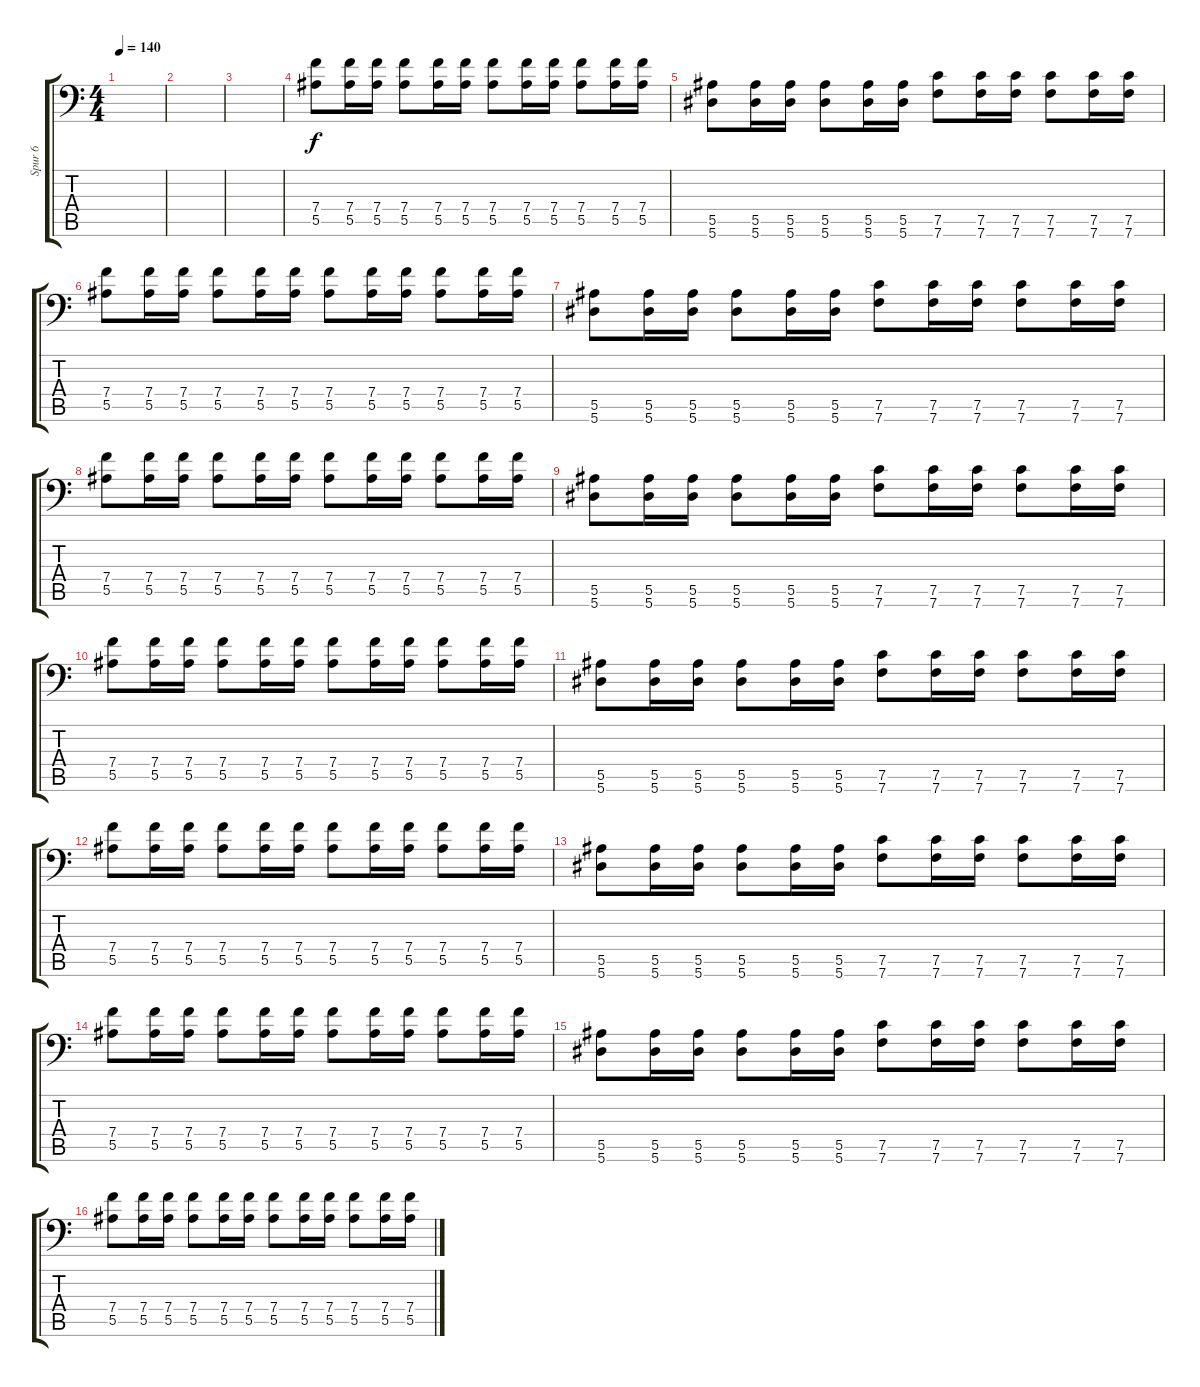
\track ("Spur 6" "Spur 6") {instrument distortionguitar}
\staff {score tabs}
\tuning (C4 G3 Eb3 Bb2 F2 Bb1) {hide}
\ts (4 4)
\tempo 140
\clef f4
\ks c
|
|
|
(7.4 5.5).8 (7.4 5.5).16 (7.4 5.5).16 (7.4 5.5).8 (7.4 5.5).16 (7.4 5.5).16 (7.4 5.5).8 (7.4 5.5).16 (7.4 5.5).16 (7.4 5.5).8 (7.4 5.5).16 (7.4 5.5).16 |
(5.5 5.6).8 (5.5 5.6).16 (5.5 5.6).16 (5.5 5.6).8 (5.5 5.6).16 (5.5 5.6).16 (7.5 7.6).8 (7.5 7.6).16 (7.5 7.6).16 (7.5 7.6).8 (7.5 7.6).16 (7.5 7.6).16 |
(7.4 5.5).8 (7.4 5.5).16 (7.4 5.5).16 (7.4 5.5).8 (7.4 5.5).16 (7.4 5.5).16 (7.4 5.5).8 (7.4 5.5).16 (7.4 5.5).16 (7.4 5.5).8 (7.4 5.5).16 (7.4 5.5).16 |
(5.5 5.6).8 (5.5 5.6).16 (5.5 5.6).16 (5.5 5.6).8 (5.5 5.6).16 (5.5 5.6).16 (7.5 7.6).8 (7.5 7.6).16 (7.5 7.6).16 (7.5 7.6).8 (7.5 7.6).16 (7.5 7.6).16 |
(7.4 5.5).8 (7.4 5.5).16 (7.4 5.5).16 (7.4 5.5).8 (7.4 5.5).16 (7.4 5.5).16 (7.4 5.5).8 (7.4 5.5).16 (7.4 5.5).16 (7.4 5.5).8 (7.4 5.5).16 (7.4 5.5).16 |
(5.5 5.6).8 (5.5 5.6).16 (5.5 5.6).16 (5.5 5.6).8 (5.5 5.6).16 (5.5 5.6).16 (7.5 7.6).8 (7.5 7.6).16 (7.5 7.6).16 (7.5 7.6).8 (7.5 7.6).16 (7.5 7.6).16 |
(7.4 5.5).8 (7.4 5.5).16 (7.4 5.5).16 (7.4 5.5).8 (7.4 5.5).16 (7.4 5.5).16 (7.4 5.5).8 (7.4 5.5).16 (7.4 5.5).16 (7.4 5.5).8 (7.4 5.5).16 (7.4 5.5).16 |
(5.5 5.6).8 (5.5 5.6).16 (5.5 5.6).16 (5.5 5.6).8 (5.5 5.6).16 (5.5 5.6).16 (7.5 7.6).8 (7.5 7.6).16 (7.5 7.6).16 (7.5 7.6).8 (7.5 7.6).16 (7.5 7.6).16 |
(7.4 5.5).8 (7.4 5.5).16 (7.4 5.5).16 (7.4 5.5).8 (7.4 5.5).16 (7.4 5.5).16 (7.4 5.5).8 (7.4 5.5).16 (7.4 5.5).16 (7.4 5.5).8 (7.4 5.5).16 (7.4 5.5).16 |
(5.5 5.6).8 (5.5 5.6).16 (5.5 5.6).16 (5.5 5.6).8 (5.5 5.6).16 (5.5 5.6).16 (7.5 7.6).8 (7.5 7.6).16 (7.5 7.6).16 (7.5 7.6).8 (7.5 7.6).16 (7.5 7.6).16 |
(7.4 5.5).8 (7.4 5.5).16 (7.4 5.5).16 (7.4 5.5).8 (7.4 5.5).16 (7.4 5.5).16 (7.4 5.5).8 (7.4 5.5).16 (7.4 5.5).16 (7.4 5.5).8 (7.4 5.5).16 (7.4 5.5).16 |
(5.5 5.6).8 (5.5 5.6).16 (5.5 5.6).16 (5.5 5.6).8 (5.5 5.6).16 (5.5 5.6).16 (7.5 7.6).8 (7.5 7.6).16 (7.5 7.6).16 (7.5 7.6).8 (7.5 7.6).16 (7.5 7.6).16 |
(7.4 5.5).8 (7.4 5.5).16 (7.4 5.5).16 (7.4 5.5).8 (7.4 5.5).16 (7.4 5.5).16 (7.4 5.5).8 (7.4 5.5).16 (7.4 5.5).16 (7.4 5.5).8 (7.4 5.5).16 (7.4 5.5).16
